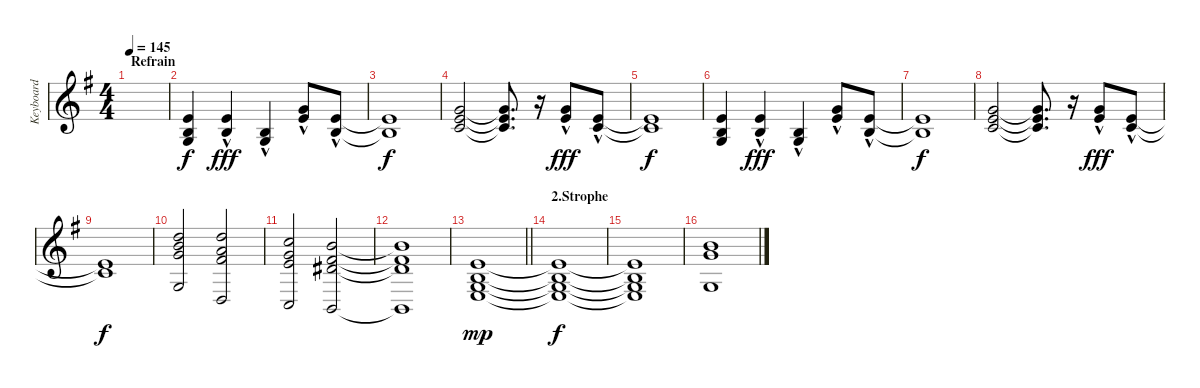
\track ("Keyboard" "Keyboard") {instrument choiraahs}
\staff {score}
\tuning (E5 B4 G4 D4 A3 E3 A2) {hide}
\ts (4 4)
\section ("" "Refrain")
\tempo 145
\clef g2
\ks eminor
|
(2.4 2.5 3.6).4 (2.4{hac} 2.5{hac}).4{dy fff} (2.5{hac} 3.6{hac}).4 (0.3{hac} 2.4{hac}).8 (2.4{hac} 2.5{hac}).8 |
(2.4{t} 2.5{t}).1{dy f} |
(0.3 2.4 3.5).2 (0.3{t} 2.4{t} 3.5{t}).8{d} r.16 (0.3{hac} 2.4{hac}).8{dy fff} (2.4{hac} 3.5{hac}).8 |
(2.4{t} 3.5{t}).1{dy f} |
(2.4 2.5 3.6).4 (2.4{hac} 2.5{hac}).4{dy fff} (2.5{hac} 3.6{hac}).4 (0.3{hac} 2.4{hac}).8 (2.4{hac} 2.5{hac}).8 |
(2.4{t} 2.5{t}).1{dy f} |
(0.3 2.4 3.5).2 (0.3{t} 2.4{t} 3.5{t}).8{d} r.16 (0.3{hac} 2.4{hac}).8{dy fff} (2.4{hac} 3.5{hac}).8 |
(2.4{t} 3.5{t}).1{dy f} |
(3.2 4.3 5.4 3.6).2 (3.2 2.3 4.4 5.7).2 |
(1.2 0.3 2.4 3.7).2 (0.2 4.4 6.5 2.7).2 |
(0.2{t} 4.4{t} 6.5{t} 2.7{t}).1 |
\barLineRight lightlight
(2.4 2.5 3.6 7.7).1{dy mp} |
\section ("" "2.Strophe")
(2.4{t} 2.5{t} 3.6{t} 7.7{t}).1{dy f} |
(2.4{t} 2.5{t} 3.6{t} 7.7{t}).1 |
(0.2 0.3 3.6).1
